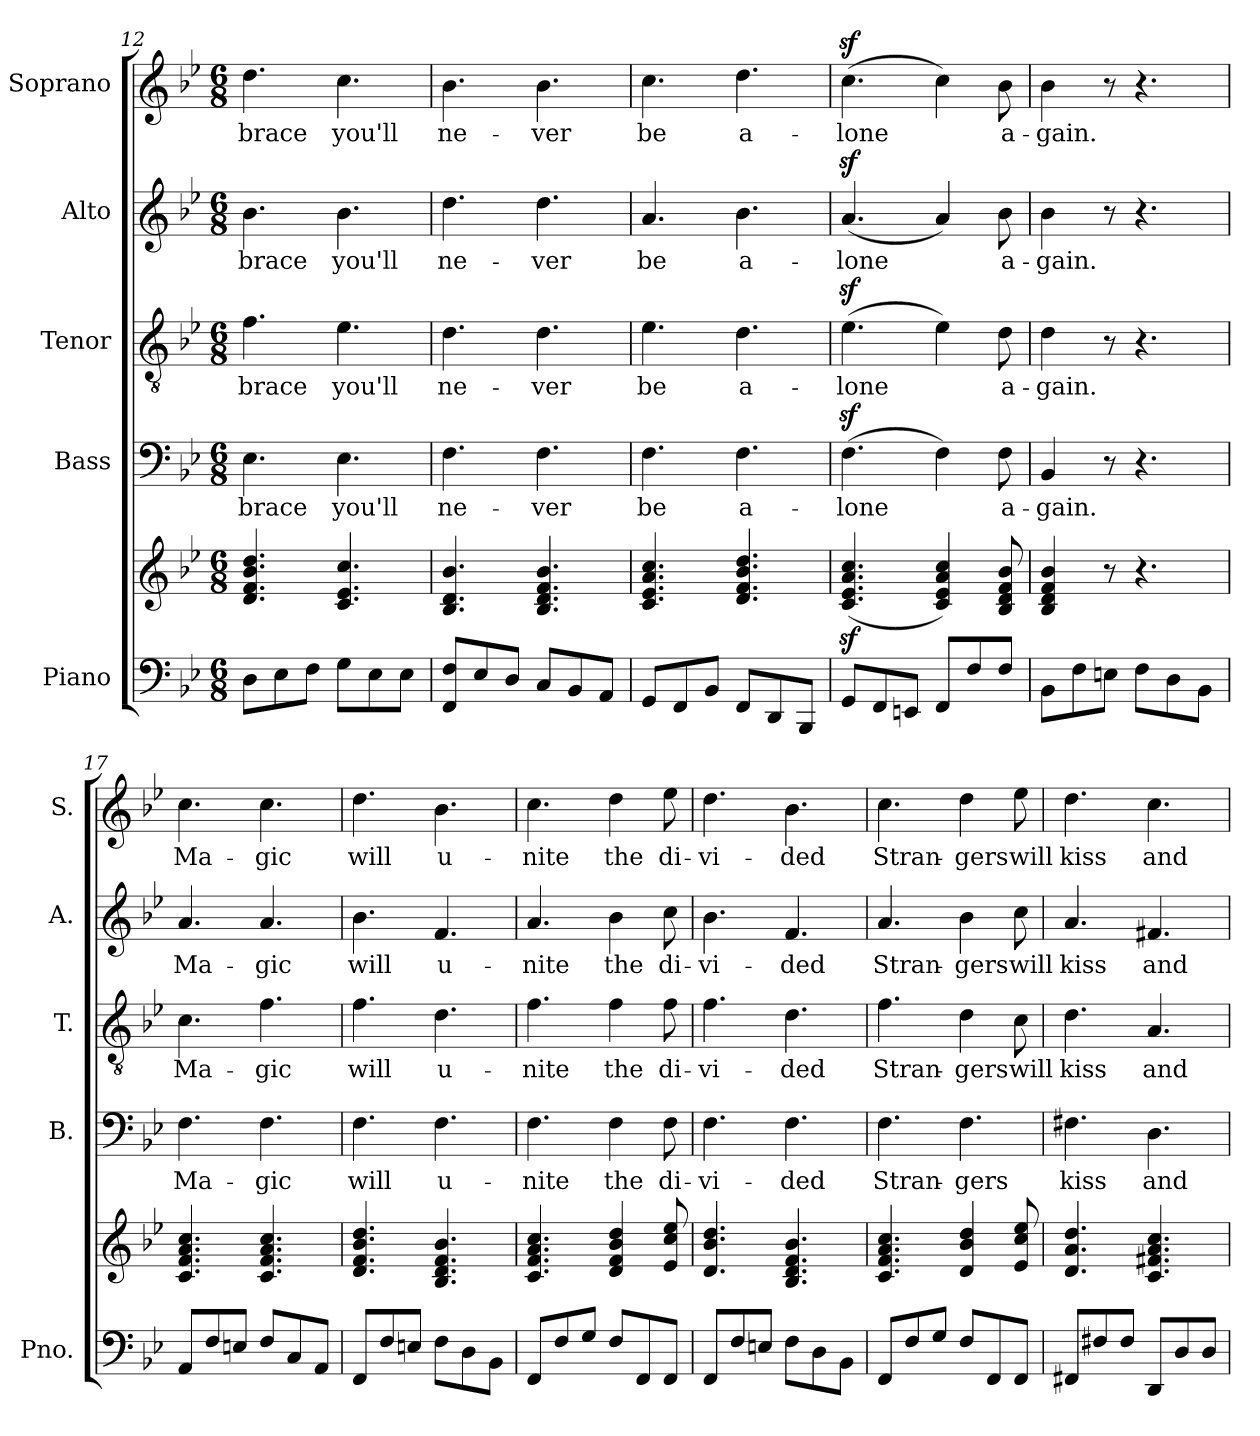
**kern	**kern	**kern	**text	**kern	**text	**kern	**text	**kern	**text
*part5	*part5	*part4	*part4	*part3	*part3	*part2	*part2	*part1	*part1
*staff6	*staff5	*staff4	*staff4	*staff3	*staff3	*staff2	*staff2	*staff1	*staff1
*I"Piano	*	*I"Bass	*	*I"Tenor	*	*I"Alto	*	*I"Soprano	*
*I'Pno.	*	*I'B.	*	*I'T.	*	*I'A.	*	*I'S.	*
*clefF4	*clefG2	*clefF4	*	*clefGv2	*	*clefG2	*	*clefG2	*
*k[b-e-]	*k[b-e-]	*k[b-e-]	*	*k[b-e-]	*	*k[b-e-]	*	*k[b-e-]	*
*M6/8	*M6/8	*M6/8	*	*M6/8	*	*M6/8	*	*M6/8	*
=12	=12	=12	=12	=12	=12	=12	=12	=12	=12
!	!	!	!LO:LY:b	!	!LO:LY:b	!	!LO:LY:b	!	!LO:LY:b
8D\L	4.d/ 4.f/ 4.b-/ 4.dd/	4.E-\	-brace	4.f\	-brace	4.b-\	-brace	4.dd\	-brace
8E-\	.	.	.	.	.	.	.	.	.
8F\J	.	.	.	.	.	.	.	.	.
!	!	!	!LO:LY:b	!	!LO:LY:b	!	!LO:LY:b	!	!LO:LY:b
8G\L	4.c/ 4.e-/ 4.cc/	4.E-\	you'll	4.e-\	you'll	4.b-\	you'll	4.cc\	you'll
8E-\	.	.	.	.	.	.	.	.	.
8E-\J	.	.	.	.	.	.	.	.	.
=13	=13	=13	=13	=13	=13	=13	=13	=13	=13
!	!	!	!LO:LY:b	!	!LO:LY:b	!	!LO:LY:b	!	!LO:LY:b
8FF/ 8F/L	4.B-/ 4.d/ 4.b-/	4.F\	ne-	4.d\	ne-	4.dd\	ne-	4.b-\	ne-
8E-/	.	.	.	.	.	.	.	.	.
8D/J	.	.	.	.	.	.	.	.	.
!	!	!	!LO:LY:b	!	!LO:LY:b	!	!LO:LY:b	!	!LO:LY:b
8C/L	4.B-/ 4.d/ 4.f/ 4.b-/	4.F\	-ver	4.d\	-ver	4.dd\	-ver	4.b-\	-ver
8BB-/	.	.	.	.	.	.	.	.	.
8AA/J	.	.	.	.	.	.	.	.	.
=14	=14	=14	=14	=14	=14	=14	=14	=14	=14
!	!	!	!LO:LY:b	!	!LO:LY:b	!	!LO:LY:b	!	!LO:LY:b
8GG/L	4.c/ 4.e-/ 4.a/ 4.cc/	4.F\	be	4.e-\	be	4.a/	be	4.cc\	be
8FF/	.	.	.	.	.	.	.	.	.
8BB-/J	.	.	.	.	.	.	.	.	.
!	!	!	!LO:LY:b	!	!LO:LY:b	!	!LO:LY:b	!	!LO:LY:b
8FF/L	4.d/ 4.f/ 4.b-/ 4.dd/	4.F\	a-	4.d\	a-	4.b-\	a-	4.dd\	a-
8DD/	.	.	.	.	.	.	.	.	.
8BBB-/J	.	.	.	.	.	.	.	.	.
=15	=15	=15	=15	=15	=15	=15	=15	=15	=15
!	!	!	!LO:LY:b	!	!LO:LY:b	!	!LO:LY:b	!	!LO:LY:b
8GG/L	(<4.c/z> 4.e-/z> 4.a/z> 4.cc/z>	(>4.Fz>\	-lone	(>4.e-z>\	-lone	(<4.az>/	-lone	(>4.ccz>\	-lone
8FF/	.	.	.	.	.	.	.	.	.
8EEn/J	.	.	.	.	.	.	.	.	.
8FF/L	4c/ 4e-/ 4a/ 4cc/)	4F\)	.	4e-\)	.	4a/)	.	4cc\)	.
8F/	.	.	.	.	.	.	.	.	.
!	!	!	!LO:LY:b	!	!LO:LY:b	!	!LO:LY:b	!	!LO:LY:b
8F/J	8B-/ 8d/ 8f/ 8b-/	8F\	a-	8d\	a-	8b-\	a-	8b-\	a-
=16	=16	=16	=16	=16	=16	=16	=16	=16	=16
!	!	!	!LO:LY:b	!	!LO:LY:b	!	!LO:LY:b	!	!LO:LY:b
8BB-\L	4B-/ 4d/ 4f/ 4b-/	4BB-/	-gain.	4d\	-gain.	4b-\	-gain.	4b-\	-gain.
8F\	.	.	.	.	.	.	.	.	.
8En\J	8r	8r	.	8r	.	8r	.	8r	.
8F\L	4.r	4.r	.	4.r	.	4.r	.	4.r	.
8D\	.	.	.	.	.	.	.	.	.
8BB-\J	.	.	.	.	.	.	.	.	.
=17	=17	=17	=17	=17	=17	=17	=17	=17	=17
!	!	!	!LO:LY:b	!	!LO:LY:b	!	!LO:LY:b	!	!LO:LY:b
8AA/L	4.c/ 4.f/ 4.a/ 4.cc/	4.F\	Ma-	4.c\	Ma-	4.a/	Ma-	4.cc\	Ma-
8F/	.	.	.	.	.	.	.	.	.
8En/J	.	.	.	.	.	.	.	.	.
!	!	!	!LO:LY:b	!	!LO:LY:b	!	!LO:LY:b	!	!LO:LY:b
8F/L	4.c/ 4.f/ 4.a/ 4.cc/	4.F\	-gic	4.f\	-gic	4.a/	-gic	4.cc\	-gic
8C/	.	.	.	.	.	.	.	.	.
8AA/J	.	.	.	.	.	.	.	.	.
=18	=18	=18	=18	=18	=18	=18	=18	=18	=18
!	!	!	!LO:LY:b	!	!LO:LY:b	!	!LO:LY:b	!	!LO:LY:b
8FF/L	4.d/ 4.f/ 4.b-/ 4.dd/	4.F\	will	4.f\	will	4.b-\	will	4.dd\	will
8F/	.	.	.	.	.	.	.	.	.
8En/J	.	.	.	.	.	.	.	.	.
!	!	!	!LO:LY:b	!	!LO:LY:b	!	!LO:LY:b	!	!LO:LY:b
8F\L	4.B-/ 4.d/ 4.f/ 4.b-/	4.F\	u-	4.d\	u-	4.f/	u-	4.b-\	u-
8D\	.	.	.	.	.	.	.	.	.
8BB-\J	.	.	.	.	.	.	.	.	.
=19	=19	=19	=19	=19	=19	=19	=19	=19	=19
!	!	!	!LO:LY:b	!	!LO:LY:b	!	!LO:LY:b	!	!LO:LY:b
8FF/L	4.c/ 4.f/ 4.a/ 4.cc/	4.F\	-nite	4.f\	-nite	4.a/	-nite	4.cc\	-nite
8F/	.	.	.	.	.	.	.	.	.
8G/J	.	.	.	.	.	.	.	.	.
!	!	!	!LO:LY:b	!	!LO:LY:b	!	!LO:LY:b	!	!LO:LY:b
8F/L	4d/ 4f/ 4b-/ 4dd/	4F\	the	4f\	the	4b-\	the	4dd\	the
8FF/	.	.	.	.	.	.	.	.	.
!	!	!	!LO:LY:b	!	!LO:LY:b	!	!LO:LY:b	!	!LO:LY:b
8FF/J	8e-/ 8cc/ 8ee-/	8F\	di-	8f\	di-	8cc\	di-	8ee-\	di-
=20	=20	=20	=20	=20	=20	=20	=20	=20	=20
!	!	!	!LO:LY:b	!	!LO:LY:b	!	!LO:LY:b	!	!LO:LY:b
8FF/L	4.d/ 4.b-/ 4.dd/	4.F\	-vi-	4.f\	-vi-	4.b-\	-vi-	4.dd\	-vi-
8F/	.	.	.	.	.	.	.	.	.
8En/J	.	.	.	.	.	.	.	.	.
!	!	!	!LO:LY:b	!	!LO:LY:b	!	!LO:LY:b	!	!LO:LY:b
8F\L	4.B-/ 4.d/ 4.f/ 4.b-/	4.F\	-ded	4.d\	-ded	4.f/	-ded	4.b-\	-ded
8D\	.	.	.	.	.	.	.	.	.
8BB-\J	.	.	.	.	.	.	.	.	.
=21	=21	=21	=21	=21	=21	=21	=21	=21	=21
!	!	!	!LO:LY:b	!	!LO:LY:b	!	!LO:LY:b	!	!LO:LY:b
8FF/L	4.c/ 4.f/ 4.a/ 4.cc/	4.F\	Stran-	4.f\	Stran-	4.a/	Stran-	4.cc\	Stran-
8F/	.	.	.	.	.	.	.	.	.
8G/J	.	.	.	.	.	.	.	.	.
!	!	!	!LO:LY:b	!	!LO:LY:b	!	!LO:LY:b	!	!LO:LY:b
8F/L	4d/ 4b-/ 4dd/	4.F\	-gers	4d\	-gers	4b-\	-gers	4dd\	-gers
8FF/	.	.	.	.	.	.	.	.	.
!	!	!	!	!	!LO:LY:b	!	!LO:LY:b	!	!LO:LY:b
8FF/J	8e-/ 8cc/ 8ee-/	.	.	8c\	will	8cc\	will	8ee-\	will
=22	=22	=22	=22	=22	=22	=22	=22	=22	=22
!	!	!	!LO:LY:b	!	!LO:LY:b	!	!LO:LY:b	!	!LO:LY:b
8FF#X/L	4.d/ 4.a/ 4.dd/	4.F#X\	kiss	4.d\	kiss	4.a/	kiss	4.dd\	kiss
8F#X/	.	.	.	.	.	.	.	.	.
8F#/J	.	.	.	.	.	.	.	.	.
!	!	!	!LO:LY:b	!	!LO:LY:b	!	!LO:LY:b	!	!LO:LY:b
8DD/L	4.c/ 4.f#X/ 4.a/ 4.cc/	4.D\	and	4.A/	and	4.f#X/	and	4.cc\	and
8D/	.	.	.	.	.	.	.	.	.
8D/J	.	.	.	.	.	.	.	.	.
=	=	=	=	=	=	=	=	=	=
*-	*-	*-	*-	*-	*-	*-	*-	*-	*-
